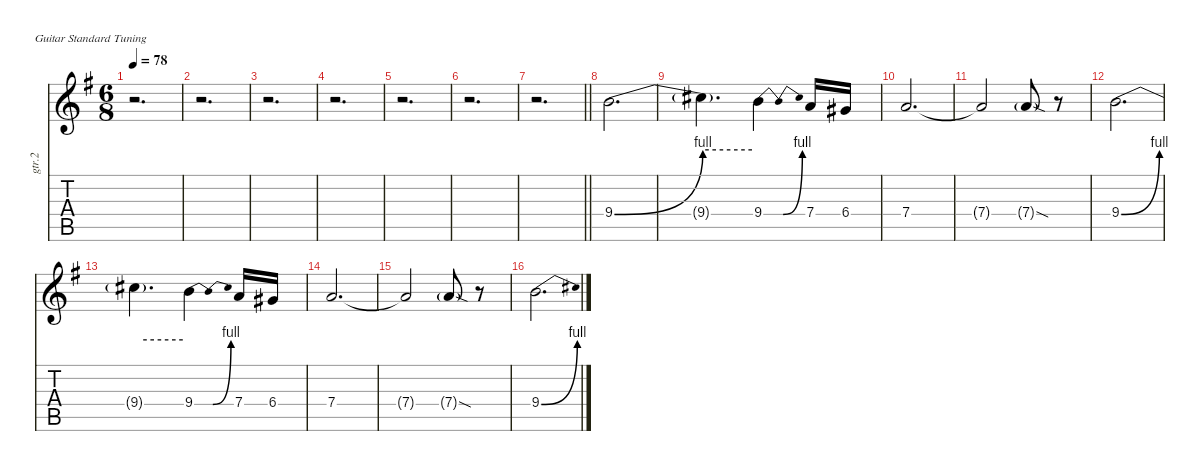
\defaultSystemsLayout 4
\hideDynamics
\bracketExtendMode nobrackets
\otherSystemsTrackNameOrientation horizontal
\track ("Guitar 2" "gtr.2") {defaultSystemsLayout 8 instrument distortionguitar}
\staff {score tabs}
\tuning (E4 B3 G3 D3 A2 E2)
\ts (6 8)
\tempo 78
\clef g2
\ks eminor
r.2{d dy f beam Down} |
r.2{d beam Down} |
r.2{d beam Down} |
r.2{d beam Down} |
r.2{d beam Down} |
r.2{d beam Down} |
\barLineRight lightlight
r.2{d beam Down} |
9.4{be (bend 0 0 60 4) acc forcenatural}.2{d instrument overdrivenguitar beam Down} |
9.4{be (hold 0 4 60 4) t}.4{d beam Down} 9.4{be (bendrelease 0 0 22.999999199999998 4 25.999999199999998 4 15 0) acc forcenatural}.4{beam Down} 7.4{acc forcenatural}.16{beam Up} 6.4{acc #}.16{beam Up} |
7.4{acc forcenatural}.2{d beam Up} |
7.4{t acc forcenatural}.2{beam Up} 7.4{sod g acc forcenatural}.8{dy mf beam Up} r.8{beam Up} |
9.4{be (bend 0 0 60 4) acc forcenatural}.2{d dy f beam Down} |
9.4{be (hold 0 4 60 4) t}.4{d beam Down} 9.4{be (bendrelease 0 0 22.999999199999998 4 25.999999199999998 4 15 0) acc forcenatural}.4{beam Down} 7.4{acc forcenatural}.16{beam Up} 6.4{acc #}.16{beam Up} |
7.4{acc forcenatural}.2{d beam Up} |
7.4{t acc forcenatural}.2{beam Up} 7.4{sod g acc forcenatural}.8{dy mf beam Up} r.8{beam Up} |
9.4{be (bend 0 0 60 4) acc forcenatural}.2{d dy f beam Down}
